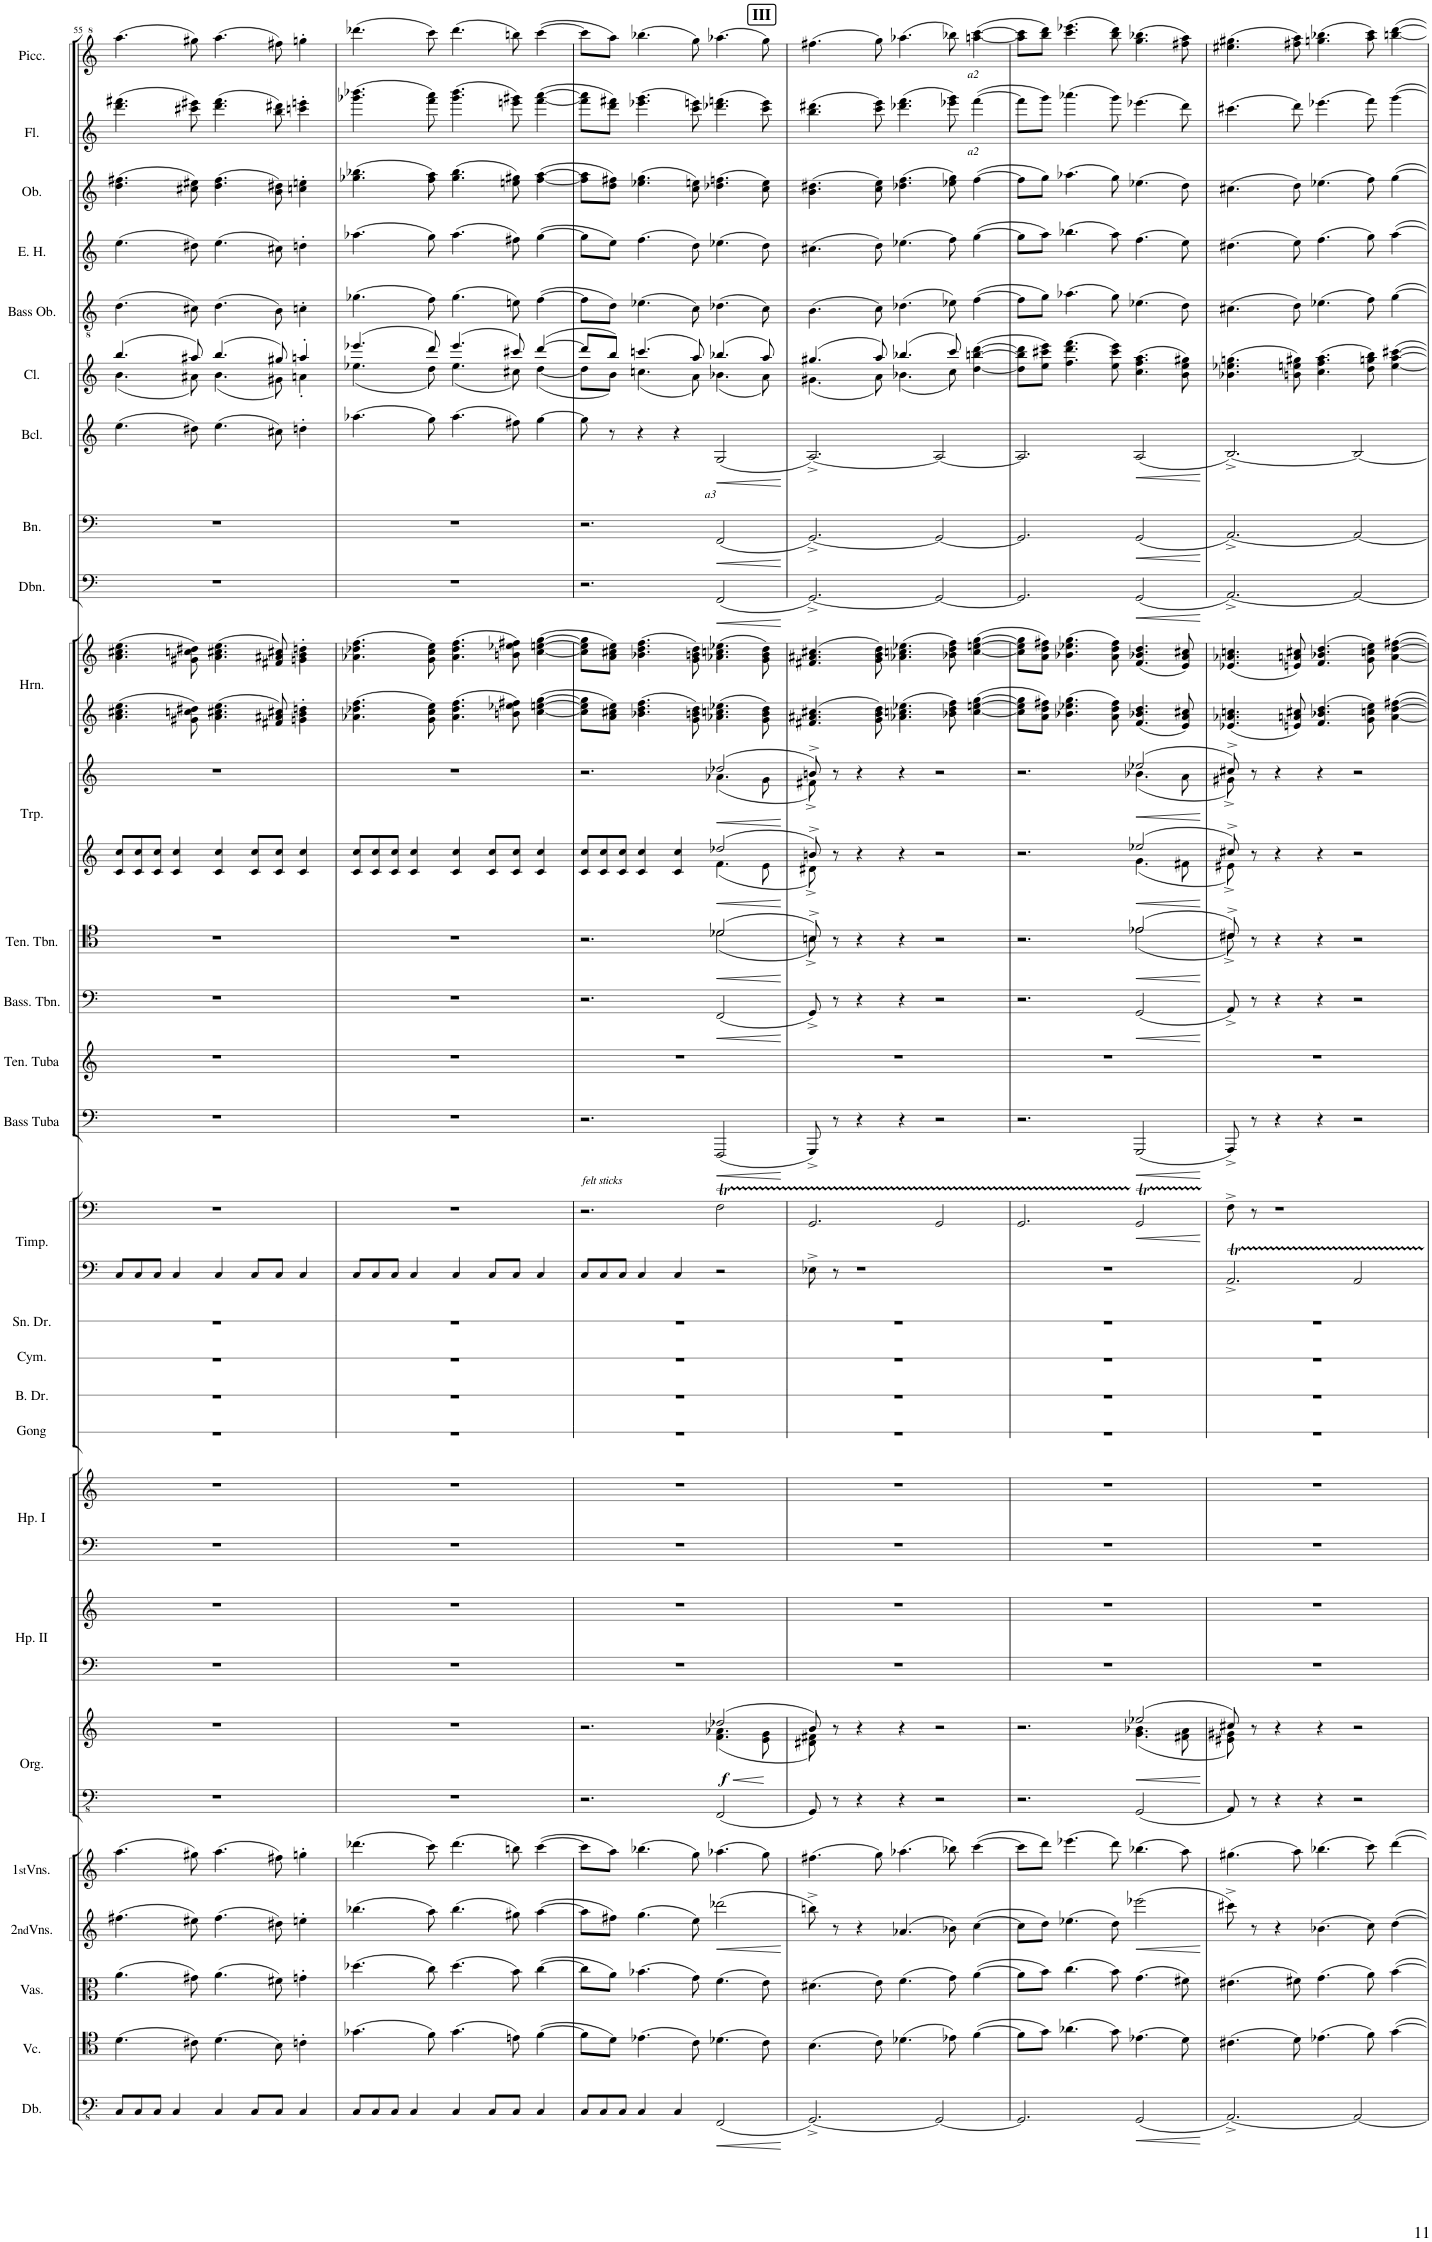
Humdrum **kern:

**kern	**dynam	**kern	**kern	**kern	**dynam	**kern	**kern	**kern	**dynam	**kern	**kern	**kern	**kern	**kern	**kern	**kern	**kern	**kern	**kern	**kern	**dynam	**kern	**kern	**dynam	**kern	**dynam	**kern	**dynam	**kern	**dynam	**kern	**kern	**kern	**dynam	**kern	**dynam	**kern	**dynam	**kern	**kern	**kern	**kern	**kern	**kern
*part34	*part34	*part33	*part32	*part31	*part31	*part30	*part29	*part28	*part28	*part27	*part26	*part25	*part24	*part23	*part22	*part21	*part20	*part19	*part18	*part17	*part17	*part16	*part15	*part15	*part14	*part14	*part13	*part13	*part12	*part12	*part11	*part10	*part9	*part9	*part8	*part8	*part7	*part7	*part6	*part5	*part4	*part3	*part2	*part1
*staff34	*staff34	*staff33	*staff32	*staff31	*staff31	*staff30	*staff29	*staff28	*staff28	*staff27	*staff26	*staff25	*staff24	*staff23	*staff22	*staff21	*staff20	*staff19	*staff18	*staff17	*staff17	*staff16	*staff15	*staff15	*staff14	*staff14	*staff13	*staff13	*staff12	*staff12	*staff11	*staff10	*staff9	*staff9	*staff8	*staff8	*staff7	*staff7	*staff6	*staff5	*staff4	*staff3	*staff2	*staff1
*I"Doublebasses	*	*I"Violoncellos	*I"Violas	*I"2ndViolins	*	*I"1stViolins	*I"Organ	*I"Organ	*	*I"Harp II	*I"Harp II	*I"Harp I	*I"Harp I	*I"Gong	*I"Bass Drum	*I"Cymbal	*I"Side Drum	*I"6 Timpani (two players)	*I"6 Timpani (two players)	*I"Bass Tuba	*	*I"Tenor Tuba in Bb	*I"Bass Trombone	*	*I"2 Tenor Trombones	*	*I"4 Trumpets in C	*	*I"4 Trumpets in C	*	*I"6 Horns in F	*I"6 Horns in F	*I"Double Bassoon	*	*I"3 Bassoons	*	*I"Bass Clarinet in Bb	*	*I"3 Clarinets in Bb	*I"Bass Oboe	*I"English Horn	*I"2 Oboes	*I"2 Flutes	*I"2 Piccolos
*I'Db.	*	*I'Vc.	*I'Vas.	*I'2ndVns.	*	*I'1stVns.	*I'Org.	*I'Org.	*	*I'Hp. II	*I'Hp. II	*I'Hp. I	*I'Hp. I	*I'Gong	*I'B. Dr.	*I'Cym.	*	*I'Timp.	*I'Timp.	*I'Bass Tuba	*	*I'Ten. Tuba	*I'Bass. Tbn.	*	*I'Ten. Tbn.	*	*I'Trp.	*	*I'Trp.	*	*I'Hrn.	*I'Hrn.	*I'Dbn.	*	*I'Bn.	*	*I'Bcl.	*	*I'Cl.	*I'Bass Ob.	*I'E. H.	*I'Ob.	*I'Fl.	*I'Picc.
!!LO:PB:g=z
*clefFv4	*	*clefC4	*clefC3	*clefG2	*	*clefG2	*clefFv4	*clefG2	*	*clefF4	*clefG2	*clefF4	*clefG2	*clefX	*clefX	*clefX	*clefX	*clefF4	*clefF4	*clefF4	*	*clefG2	*clefF4	*	*clefC4	*	*clefG2	*	*clefG2	*	*clefG2	*clefG2	*clefF4	*	*clefF4	*	*clefG2	*	*clefG2	*clefGv2	*clefG2	*clefG2	*clefG2	*clefG^2
*Trd7c12	*	*	*	*	*	*	*	*	*	*	*	*	*	*	*	*	*	*	*	*	*	*Trd8c14	*	*	*	*	*	*	*	*	*Trd4c7	*Trd4c7	*Trd7c12	*	*	*	*Trd8c14	*	*Trd1c2	*	*Trd4c7	*	*	*Trd-7c-12
*k[]	*	*k[]	*k[]	*k[]	*	*k[]	*k[]	*k[]	*	*k[]	*k[]	*k[]	*k[]	*k[]	*k[]	*k[]	*k[]	*k[]	*k[]	*k[]	*	*k[]	*k[]	*	*k[]	*	*k[]	*	*k[]	*	*k[]	*k[]	*k[]	*	*k[]	*	*k[]	*	*k[]	*k[]	*k[]	*k[]	*k[]	*k[]
*M5/4	*	*M5/4	*M5/4	*M5/4	*	*M5/4	*M5/4	*M5/4	*	*M5/4	*M5/4	*M5/4	*M5/4	*M5/4	*M5/4	*M5/4	*M5/4	*M5/4	*M5/4	*M5/4	*	*M5/4	*M5/4	*	*M5/4	*	*M5/4	*	*M5/4	*	*M5/4	*M5/4	*M5/4	*	*M5/4	*	*M5/4	*	*M5/4	*M5/4	*M5/4	*M5/4	*M5/4	*M5/4
*Xbrackettup	*	*	*	*	*	*	*	*	*	*	*	*	*	*	*	*	*	*Xbrackettup	*	*	*	*	*	*	*	*	*	*	*	*	*	*	*	*	*	*	*	*	*	*	*	*	*	*
=55	=55	=55	=55	=55	=55	=55	=55	=55	=55	=55	=55	=55	=55	=55	=55	=55	=55	=55	=55	=55	=55	=55	=55	=55	=55	=55	=55	=55	=55	=55	=55	=55	=55	=55	=55	=55	=55	=55	=55	=55	=55	=55	=55	=55
*	*	*	*	*	*	*	*	*	*	*	*	*	*	*	*	*	*	*	*	*	*	*	*	*	*	*	*	*	*	*	*	*	*	*	*	*	*	*	*^	*	*	*	*	*
12CC/L	.	(4.d\	(4.a\	(4.ff#X\	.	(4.aa\	4%5r	4%5r	.	4%5r	4%5r	4%5r	4%5r	4%5r	4%5r	4%5r	4%5r	12C/L	4%5r	4%5r	.	4%5r	4%5r	.	4%5r	.	12c/ 12cc/L	.	4%5r	.	4.a\ 4.cc#X\ 4.ee\	(4.a\ 4.cc#X\ 4.ee\	4%5r	.	4%5r	.	(4.ee\	.	(4.bb/	(4.b\	(4.d\	(4.ee\	(4.dd\ 4.ff#X\	(4.ddd\ 4.fff#X\	(4.aaa\
12CC/	.	.	.	.	.	.	.	.	.	.	.	.	.	.	.	.	.	12C/	.	.	.	.	.	.	.	.	12c/ 12cc/	.	.	.	.	.	.	.	.	.	.	.	.	.	.	.	.	.	.
12CC/J	.	.	.	.	.	.	.	.	.	.	.	.	.	.	.	.	.	12C/J	.	.	.	.	.	.	.	.	12c/ 12cc/J	.	.	.	.	.	.	.	.	.	.	.	.	.	.	.	.	.	.
4CC/	.	.	.	.	.	.	.	.	.	.	.	.	.	.	.	.	.	4C/	.	.	.	.	.	.	.	.	4c/ 4cc/	.	.	.	.	.	.	.	.	.	.	.	.	.	.	.	.	.	.
.	.	8c#X\)	8g#X\)	8ee#X\)	.	8gg#X\)	.	.	.	.	.	.	.	.	.	.	.	.	.	.	.	.	.	.	.	.	.	.	.	.	8g#X\ 8ccn\ 8dd#X\	8g#X\ 8ccn\ 8dd#X\)	.	.	.	.	8dd#X\)	.	8aa#X/)	8a#X\)	8c#X\)	8dd#X\)	8cc#X\ 8ee#X\)	8ccc#X\ 8eee#X\)	8ggg#X\)
4CC/	.	(4.d\	(4.a\	(4.ff#\	.	(4.aa\	.	.	.	.	.	.	.	.	.	.	.	4C/	.	.	.	.	.	.	.	.	4c/ 4cc/	.	.	.	4.a\ 4.cc#X\ 4.ee\	(4.a\ 4.cc#X\ 4.ee\	.	.	.	.	(4.ee\	.	(4.bb/	(4.b\	(4.d\	(4.ee\	(4.dd\ 4.ff#\	(4.ddd\ 4.fff#\	(4.aaa\
8CC/L	.	.	.	.	.	.	.	.	.	.	.	.	.	.	.	.	.	8C/L	.	.	.	.	.	.	.	.	8c/ 8cc/L	.	.	.	.	.	.	.	.	.	.	.	.	.	.	.	.	.	.
8CC/J	.	8B\)	8f#X\)	8dd#X\)	.	8ff#X\)	.	.	.	.	.	.	.	.	.	.	.	8C/J	.	.	.	.	.	.	.	.	8c/ 8cc/J	.	.	.	8f#X/ 8a#X/ 8cc#X/	8f#X/ 8a#X/ 8cc#X/)	.	.	.	.	8cc#X\)	.	8gg#X/)	8g#X\)	8B\)	8cc#X\)	8b\ 8dd#X\)	8bb\ 8ddd#X\)	8fff#X\)
4CC/	.	4cn'\	4gn'\	4een'\	.	4ggn'\	.	.	.	.	.	.	.	.	.	.	.	4C/	.	.	.	.	.	.	.	.	4c/ 4cc/	.	.	.	4gn\' 4b\' 4ddn\'	4gn\' 4b\' 4ddn\'	.	.	.	.	4ddn'\	.	4aan'/	4an'\	4cn'\	4ddn'\	4ccn\' 4een\'	4cccn\' 4eeen\'	4gggn'\
=56	=56	=56	=56	=56	=56	=56	=56	=56	=56	=56	=56	=56	=56	=56	=56	=56	=56	=56	=56	=56	=56	=56	=56	=56	=56	=56	=56	=56	=56	=56	=56	=56	=56	=56	=56	=56	=56	=56	=56	=56	=56	=56	=56	=56	=56
12CC/L	.	(4.g-X\	(4.dd-X\	(4.bb-X\	.	(4.ddd-X\	4%5r	4%5r	.	4%5r	4%5r	4%5r	4%5r	4%5r	4%5r	4%5r	4%5r	12C/L	4%5r	4%5r	.	4%5r	4%5r	.	4%5r	.	12c/ 12cc/L	.	4%5r	.	4.a-X\ 4.dd-X\ 4.ff\	(4.a-X\ 4.dd-X\ 4.ff\	4%5r	.	4%5r	.	(4.aa-X\	.	(4.eee-X/	(4.ee-X\	(4.g-X\	(4.aa-X\	(4.gg-X\ 4.bb-X\	(4.ggg-X\ 4.bbb-X\	(4.dddd-X\
12CC/	.	.	.	.	.	.	.	.	.	.	.	.	.	.	.	.	.	12C/	.	.	.	.	.	.	.	.	12c/ 12cc/	.	.	.	.	.	.	.	.	.	.	.	.	.	.	.	.	.	.
12CC/J	.	.	.	.	.	.	.	.	.	.	.	.	.	.	.	.	.	12C/J	.	.	.	.	.	.	.	.	12c/ 12cc/J	.	.	.	.	.	.	.	.	.	.	.	.	.	.	.	.	.	.
4CC/	.	.	.	.	.	.	.	.	.	.	.	.	.	.	.	.	.	4C/	.	.	.	.	.	.	.	.	4c/ 4cc/	.	.	.	.	.	.	.	.	.	.	.	.	.	.	.	.	.	.
.	.	8f\)	8cc\)	8aa\)	.	8ccc\)	.	.	.	.	.	.	.	.	.	.	.	.	.	.	.	.	.	.	.	.	.	.	.	.	8g\ 8cc\ 8ee\	8g\ 8cc\ 8ee\)	.	.	.	.	8gg\)	.	8ddd/)	8dd\)	8f\)	8gg\)	8ff\ 8aa\)	8fff\ 8aaa\)	8cccc\)
4CC/	.	(4.g-\	(4.dd-\	(4.bb-\	.	(4.ddd-\	.	.	.	.	.	.	.	.	.	.	.	4C/	.	.	.	.	.	.	.	.	4c/ 4cc/	.	.	.	4.a-\ 4.dd-\ 4.ff\	(4.a-\ 4.dd-\ 4.ff\	.	.	.	.	(4.aa-\	.	(4.eee-/	(4.ee-\	(4.g-\	(4.aa-\	(4.gg-\ 4.bb-\	(4.ggg-\ 4.bbb-\	(4.dddd-\
8CC/L	.	.	.	.	.	.	.	.	.	.	.	.	.	.	.	.	.	8C/L	.	.	.	.	.	.	.	.	8c/ 8cc/L	.	.	.	.	.	.	.	.	.	.	.	.	.	.	.	.	.	.
8CC/J	.	8en\)	8b\)	8gg#X\)	.	8bbn\)	.	.	.	.	.	.	.	.	.	.	.	8C/J	.	.	.	.	.	.	.	.	8c/ 8cc/J	.	.	.	8bn\ 8ee-X\ 8ff#X\	8bn\ 8ee-X\ 8ff#X\)	.	.	.	.	8ff#X\)	.	8ccc#X/)	8cc#X\)	8en\)	8ff#X\)	8een\ 8gg#X\)	8eeen\ 8ggg#X\)	8bbbn\)
4CC/	.	([4f\	([4cc\	([4aa\	.	([4ccc\	.	.	.	.	.	.	.	.	.	.	.	4C/	.	.	.	.	.	.	.	.	4c/ 4cc/	.	.	.	[4cc\ [4een\ [4gg\	([4cc\ [4een\ [4gg\	.	.	.	.	[4gg\	.	([4ddd/	([4dd\	([4f\	([4gg\	([4ff\ [4aa\	([4fff\ [4aaa\	([4cccc\
=57	=57	=57	=57	=57	=57	=57	=57	=57	=57	=57	=57	=57	=57	=57	=57	=57	=57	=57	=57	=57	=57	=57	=57	=57	=57	=57	=57	=57	=57	=57	=57	=57	=57	=57	=57	=57	=57	=57	=57	=57	=57	=57	=57	=57	=57
*	*	*	*	*	*	*	*	*^	*	*	*	*	*	*	*	*	*	*	*	*	*	*	*	*	*^	*	*^	*	*^	*	*	*	*	*	*	*	*	*	*	*	*	*	*	*	*
!	!	!	!	!	!	!	!	!	!	!	!	!	!	!	!	!	!	!	!	!LO:TX:a:i:t=felt sticks	!	!	!	!	!	!	!	!	!	!	!	!	!	!	!	!	!	!	!	!	!	!	!	!	!	!	!	!	!
12CC/L	.	8f\L]	8cc\L]	8aa\L]	.	8ccc\L]	2.r	2.r	2.ryy	.	4%5r	4%5r	4%5r	4%5r	4%5r	4%5r	4%5r	4%5r	12C/L	2.r	2.r	.	4%5r	2.r	.	2.r	2.ryy	.	12c/ 12cc/L	2.ryy	.	2.r	2.ryy	.	8cc\] 8ee\] 8gg\]L	8cc\] 8ee\] 8gg\]L	2.r	.	2.r	.	8gg\]	.	8ddd/L]	8dd\L]	8f\L]	8gg\L]	8ff\] 8aa\]L	8fff\] 8aaa\]L	8cccc\L]
12CC/	.	.	.	.	.	.	.	.	.	.	.	.	.	.	.	.	.	.	12C/	.	.	.	.	.	.	.	.	.	12c/ 12cc/	.	.	.	.	.	.	.	.	.	.	.	.	.	.	.	.	.	.	.	.
.	.	8d\J)	8a\J)	8ff#X\J)	.	8aa\J)	.	.	.	.	.	.	.	.	.	.	.	.	.	.	.	.	.	.	.	.	.	.	.	.	.	.	.	.	8a\ 8cc#X\ 8ee\J	8a\ 8cc#X\ 8ee\J)	.	.	.	.	8r	.	8bb/J)	8b\J)	8d\J)	8ee\J)	8dd\ 8ff#X\J)	8ddd\ 8fff#X\J)	8aaa\J)
12CC/J	.	.	.	.	.	.	.	.	.	.	.	.	.	.	.	.	.	.	12C/J	.	.	.	.	.	.	.	.	.	12c/ 12cc/J	.	.	.	.	.	.	.	.	.	.	.	.	.	.	.	.	.	.	.	.
4CC/	.	(4.e-X\	(4.b-X\	(4.gg\	.	(4.bb-X\	.	.	.	.	.	.	.	.	.	.	.	.	4C/	.	.	.	.	.	.	.	.	.	4c/ 4cc/	.	.	.	.	.	4.b-X\ 4.dd\ 4.ff\	(4.b-X\ 4.dd\ 4.ff\	.	.	.	.	4r	.	(4.cccn/	(4.ccn\	(4.e-X\	(4.ff\	(4.ee-X\ 4.gg\	(4.eee-X\ 4.ggg\	(4.bbb-X\
4CC/	.	.	.	.	.	.	.	.	.	.	.	.	.	.	.	.	.	.	4C/	.	.	.	.	.	.	.	.	.	4c/ 4cc/	.	.	.	.	.	.	.	.	.	.	.	4r	.	.	.	.	.	.	.	.
.	.	8c\)	8g\)	8ee\)	.	8gg\)	.	.	.	.	.	.	.	.	.	.	.	.	.	.	.	.	.	.	.	.	.	.	.	.	.	.	.	.	8g\ 8bn\ 8dd\	8g\ 8bn\ 8dd\)	.	.	.	.	.	.	8aa/)	8a\)	8c\)	8dd\)	8cc\ 8een\)	8ccc\ 8eeen\)	8ggg\)
!	!	!	!	!	!	!	!	!	!	!	!	!	!	!	!	!	!	!	!	!	!	!	!	!	!	!	!	!	!	!	!	!	!	!	!	!	!	!	!LO:TX:a:i:t=a3	!	!	!	!	!	!	!	!	!	!
!	!LO:HP:b	!	!	!	!LO:HP:b	!	!	!	!	!LO:HP:b	!	!	!	!	!	!	!	!	!	!	!	!LO:HP:b	!	!	!LO:HP:b	!	!	!LO:HP:b	!	!	!LO:HP:b	!	!	!LO:HP:b	!	!	!	!LO:HP:b	!	!LO:HP:b	!	!LO:HP:b	!	!	!	!	!	!	!
!	!	!	!	!	!	!	!	!	!	!LO:DY:n=1:b	!	!	!	!	!	!	!	!	!	!	!	!	!	!	!	!	!	!	!	!	!	!	!	!	!	!	!	!	!	!	!	!	!	!	!	!	!	!	!
(2FFF/	<	(4.d-X\	(4.f\	(2ddd-X\	<	(4.aa-X\	2FFF/	(2dd-X/	(4.f\ 4.a-X\	< f	.	.	.	.	.	.	.	.	2r	2FT\	(2FFF/	<	.	(2FF/	<	(2d-X/	(2d-\	<	2dd-X/	4.f\	<	(2dd-X/	(4.a-X\	<	4.a-X\ 4.ccn\ 4.ee-X\	(4.a-X\ 4.ccn\ 4.ee-X\	(2FF/	<	(2FF/	<	(2G/	<	(4.bb-X/	(4.b-X\	(4.d-X\	(4.ee-X\	(4.dd-X\ 4.ffn\	(4.ddd-X\ 4.fffn\	(4.aaa-X\
.	.	8c\)	8e\)	.	.	8gg\)	.	.	8e\ 8g\	.	.	.	.	.	.	.	.	.	.	.	.	.	.	.	.	.	.	.	.	8e\	.	.	8g\	.	8g\ 8b\ 8dd\	8g\ 8b\ 8dd\)	.	.	.	.	.	.	8aa/)	8a\)	8c\)	8dd\)	8cc\ 8ee\)	8ccc\ 8eee\)	8ggg\)
*	*	*	*	*	*	*	*	*	*	*	*	*	*	*	*	*	*	*	*	*	*	*	*	*	*	*v	*v	*	*	*	*	*v	*v	*	*	*	*	*	*	*	*	*	*v	*v	*	*	*	*	*
*	*	*	*	*	*	*	*	*v	*v	*	*	*	*	*	*	*	*	*	*	*	*	*	*	*	*	*	*	*v	*v	*	*	*	*	*	*	*	*	*	*	*	*	*	*	*	*	*
.	.	.	.	.	.	.	.	.	.	.	.	.	.	.	.	.	.	.	.	.	.	.	.	.	.	.	.	.	.	[	.	.	.	[	.	[	.	[	.	.	.	.	.	.
!!LO:REH:place=s1:a:B:cj:fs=14:t=III
=58	=58	=58	=58	=58	=58	=58	=58	=58	=58	=58	=58	=58	=58	=58	=58	=58	=58	=58	=58	=58	=58	=58	=58	=58	=58	=58	=58	=58	=58	=58	=58	=58	=58	=58	=58	=58	=58	=58	=58	=58	=58	=58	=58	=58
*	*	*	*	*	*	*	*	*^	*	*	*	*	*	*	*	*	*	*	*	*	*	*	*	*	*^	*	*^	*	*^	*	*	*	*	*	*	*	*	*	*^	*	*	*	*	*
[2.GGG^/)	.	(4.B\	(4.d#X\	8bbn^\)	.	(4.ff#X\	8GGG/	8b/)	8d#X\ 8f#X\)	.	4%5r	4%5r	4%5r	4%5r	4%5r	4%5r	4%5r	4%5r	8E-X^\	2.GG/	8GGG^/)	.	4%5r	8GG^/)	.	8Bn^/)	8B^\)	.	8bn^/	8d#X^\	.	8bn^/)	8f#X^\)	.	4.f#X/ 4.a#X/ 4.cc#X/	(4.f#X/ 4.a#X/ 4.cc#X/	[2.GG^/)	.	[2.GG^/)	.	[2.A^/)	.	(4.gg#X/	(4.g#X\	(4.B\	(4.cc#X\	(4.b\ 4.dd#X\	(4.bb\ 4.ddd#X\	(4.fff#X\
.	.	.	.	8r	.	.	8r	8r	1ryy	.	.	.	.	.	.	.	.	.	8r	.	8r	.	.	8r	.	8r	1ryy	.	8r	1ryy	.	8r	1ryy	.	.	.	.	.	.	.	.	.	.	.	.	.	.	.	.
.	.	.	.	4r	.	.	4r	4r	.	.	.	.	.	.	.	.	.	.	1r	.	4r	.	.	4r	.	4r	.	.	4r	.	.	4r	.	.	.	.	.	.	.	.	.	.	.	.	.	.	.	.	.
.	.	8c\)	8e\)	.	.	8gg\)	.	.	.	.	.	.	.	.	.	.	.	.	.	.	.	.	.	.	.	.	.	.	.	.	.	.	.	.	8g\ 8b\ 8dd\	8g\ 8b\ 8dd\)	.	.	.	.	.	.	8aa/)	8a\)	8c\)	8dd\)	8cc\ 8ee\)	8ccc\ 8eee\)	8ggg\)
.	.	(4.d-X\	(4.f\	(4.a-X/	.	(4.aa-X\	4r	4r	.	.	.	.	.	.	.	.	.	.	.	.	4r	.	.	4r	.	4r	.	.	4r	.	.	4r	.	.	4.a-X\ 4.ccn\ 4.ee-X\	(4.a-X\ 4.ccn\ 4.ee-X\	.	.	.	.	.	.	(4.bb-X/	(4.b-X\	(4.d-X\	(4.ee-X\	(4.dd-X\ 4.ff\	(4.ddd-X\ 4.fff\	(4.aaa-X\
2GGG/_	.	.	.	.	.	.	2r	2r	.	.	.	.	.	.	.	.	.	.	.	2GG/	2r	.	.	2r	.	2r	.	.	2r	.	.	2r	.	.	.	.	2GG/_	.	2GG/_	.	2A/_	.	.	.	.	.	.	.	.
.	.	8e-X\)	8g\)	8b-X\)	.	8bb-X\)	.	.	.	.	.	.	.	.	.	.	.	.	.	.	.	.	.	.	.	.	.	.	.	.	.	.	.	.	8b-X\ 8dd\ 8ff\	8b-X\ 8dd\ 8ff\)	.	.	.	.	.	.	8ccc/)	8cc\)	8e-X\)	8ff\)	8ee-X\ 8gg\)	8eee-X\ 8ggg\)	8bbb-X\)
!	!	!	!	!	!	!	!	!	!	!	!	!	!	!	!	!	!	!	!	!	!	!	!	!	!	!	!	!	!	!	!	!	!	!	!	!	!	!	!	!	!	!	!	!	!	!	!	!LO:TX:a:i:t=a2	!
!	!	!	!	!	!	!	!	!	!	!	!	!	!	!	!	!	!	!	!	!	!	!	!	!	!	!	!	!	!	!	!	!	!	!	!	!	!	!	!	!	!	!	!	!	!	!	!LO:TX:a:i:t=a2	!	!
.	.	([4f\	([4a\	([4cc\	.	([4ccc\	.	.	.	.	.	.	.	.	.	.	.	.	.	.	.	.	.	.	.	.	.	.	.	.	.	.	.	.	[4cc\ [4een\ [4gg\	([4cc\ [4een\ [4gg\	.	.	.	.	.	.	([4dd\ [4bbn\ [4ddd\	4ryy	([4f\	([4gg\	([4ff\	([4fff\	([4aaan\ [4cccc\
.	.	.	.	.	.	.	.	.	8ryy	.	.	.	.	.	.	.	.	.	.	.	.	.	.	.	.	.	8ryy	.	.	8ryy	.	.	8ryy	.	.	.	.	.	.	.	.	.	.	.	.	.	.	.	.
*	*	*	*	*	*	*	*	*	*	*	*	*	*	*	*	*	*	*	*	*	*	*	*	*	*	*	*	*	*	*	*	*	*	*	*	*	*	*	*	*	*	*	*v	*v	*	*	*	*	*
=59	=59	=59	=59	=59	=59	=59	=59	=59	=59	=59	=59	=59	=59	=59	=59	=59	=59	=59	=59	=59	=59	=59	=59	=59	=59	=59	=59	=59	=59	=59	=59	=59	=59	=59	=59	=59	=59	=59	=59	=59	=59	=59	=59	=59	=59	=59	=59	=59
2.GGG/]	.	8f\L]	8a\L]	8cc\L]	.	8ccc\L]	2.r	2.r	2.ryy	.	4%5r	4%5r	4%5r	4%5r	4%5r	4%5r	4%5r	4%5r	4%5r	2.GGTTT/	2.r	.	4%5r	2.r	.	2.r	2.ryy	.	2.r	2.ryy	.	2.r	2.ryy	.	8cc\] 8ee\] 8gg\]L	8cc\] 8ee\] 8gg\]L	2.GG/]	.	2.GG/]	.	2.A/]	.	8dd\] 8bb\] 8ddd\]L	8f\L]	8gg\L]	8ff\L]	8fff\L]	8aaa\] 8cccc\]L
.	.	8g\J)	8b\J)	8dd\J)	.	8ddd\J)	.	.	.	.	.	.	.	.	.	.	.	.	.	.	.	.	.	.	.	.	.	.	.	.	.	.	.	.	8a\ 8dd\ 8ff#X\J	8a\ 8dd\ 8ff#X\J)	.	.	.	.	.	.	8ee\ 8ccc#X\ 8eee\J)	8g\J)	8aa\J)	8gg\J)	8ggg\J)	8bbb\ 8dddd\J)
.	.	(4.a-X\	(4.cc\	(4.ee-X\	.	(4.eee-X\	.	.	.	.	.	.	.	.	.	.	.	.	.	.	.	.	.	.	.	.	.	.	.	.	.	.	.	.	4.b-X\ 4.ee-X\ 4.gg\	(4.b-X\ 4.ee-X\ 4.gg\	.	.	.	.	.	.	(4.ff\ 4.ddd\ 4.fff\	(4.a-X\	(4.bb-X\	(4.aa-X\	(4.aaa-X\	(4.cccc\ 4.eeee-X\
.	.	8g\)	8b\)	8dd\)	.	8ddd\)	.	.	.	.	.	.	.	.	.	.	.	.	.	.	.	.	.	.	.	.	.	.	.	.	.	.	.	.	8a\ 8dd\ 8ff#\	8a\ 8dd\ 8ff#\)	.	.	.	.	.	.	8ee\ 8ccc#\ 8eee\)	8g\)	8aa\)	8gg\)	8ggg\)	8bbb\ 8dddd\)
!	!	!	!	!	!	!	!	!	!	!	!	!	!	!	!	!	!	!	!	!	!	!	!	!	!	!	!	!	!	!	!	!	!	!LO:HP:b	!	!	!	!LO:HP:b	!	!LO:HP:b	!	!LO:HP:b	!	!	!	!	!	!
(2GGG/	.	(4.e-X\	(4.g\	(2eee-X\	.	(4.bb-X\	2GGG/	(2ee-X/	(4.g\ 4.b-X\	.	.	.	.	.	.	.	.	.	.	2GGT/	(2GGG/	.	.	(2GG/	.	(2e-X/	(2e-\	.	2ee-X/	4.g\	.	(2ee-X/	(4.b-X\	<	4.f/ 4.b-X/ 4.dd/	(4.f/ 4.b-X/ 4.dd/	(2GG/	<	(2GG/	<	(2A/	<	(4.cc\ 4.ff\ 4.aa\	(4.e-X\	(4.ff\	(4.ee-X\	(4.eee-X\	(4.ggg\ 4.bbb-X\
.	.	8d\)	8f#X\)	.	.	8aa\)	.	.	8f#X\ 8a\	.	.	.	.	.	.	.	.	.	.	.	.	.	.	.	.	.	.	.	.	8f#X\	.	.	8a\	.	8e/ 8a/ 8cc#X/	8e/ 8a/ 8cc#X/)	.	.	.	.	.	.	8b\ 8ee\ 8gg#X\)	8d\)	8ee\)	8dd\)	8ddd\)	8fff#X\ 8aaa\)
*	*	*	*	*	*	*	*	*	*	*	*	*	*	*	*	*	*	*	*	*	*	*	*	*	*	*v	*v	*	*	*	*	*v	*v	*	*	*	*	*	*	*	*	*	*	*	*	*	*	*
*	*	*	*	*	*	*	*	*v	*v	*	*	*	*	*	*	*	*	*	*	*	*	*	*	*	*	*	*	*v	*v	*	*	*	*	*	*	*	*	*	*	*	*	*	*	*	*	*
.	[	.	.	.	[	.	.	.	[	.	.	.	.	.	.	.	.	.	.	.	[	.	.	[	.	[	.	.	.	[ [	.	.	.	[	.	[	.	[	.	.	.	.	.	.
=60	=60	=60	=60	=60	=60	=60	=60	=60	=60	=60	=60	=60	=60	=60	=60	=60	=60	=60	=60	=60	=60	=60	=60	=60	=60	=60	=60	=60	=60	=60	=60	=60	=60	=60	=60	=60	=60	=60	=60	=60	=60	=60	=60	=60
*	*	*	*	*	*	*	*	*^	*	*	*	*	*	*	*	*	*	*	*	*	*	*	*	*	*^	*	*^	*	*^	*	*	*	*	*	*	*	*	*	*	*	*	*	*	*
[2.AAA^/)	.	(4.c#X\	(4.e#X\	8ccc#X^\)	.	(4.gg#X\	8AAA/	8cc#X/)	8e#X\ 8g#X\)	.	4%5r	4%5r	4%5r	4%5r	4%5r	4%5r	4%5r	4%5r	2.AAT^/	8F^\	8AAA^/)	.	4%5r	8AA^/)	.	8c#X^/)	8c#^\)	.	8cc#X^/	8e#X^\	.	8cc#X^/)	8g#X^\)	.	4.e-X/ 4.a-X/ 4.ccn/	(4.e-X/ 4.a-X/ 4.ccn/	[2.AA^/)	.	[2.AA^/)	.	[2.B^/)	.	(4.b-X\ 4.ee-X\ 4.ggn\	(4.c#X\	(4.dd#X\	(4.cc#X\	(4.ccc#X\	(4.eee#X\ 4.ggg#X\
.	.	.	.	8r	.	.	8r	8r	1ryy	.	.	.	.	.	.	.	.	.	.	8r	8r	.	.	8r	.	8r	1ryy	.	8r	1ryy	.	8r	1ryy	.	.	.	.	.	.	.	.	.	.	.	.	.	.	.
.	.	.	.	4r	.	.	4r	4r	.	.	.	.	.	.	.	.	.	.	.	1r	4r	.	.	4r	.	4r	.	.	4r	.	.	4r	.	.	.	.	.	.	.	.	.	.	.	.	.	.	.	.
.	.	8d\)	8f#X\)	.	.	8aa\)	.	.	.	.	.	.	.	.	.	.	.	.	.	.	.	.	.	.	.	.	.	.	.	.	.	.	.	.	8en/ 8an/ 8cc#X/	8en/ 8an/ 8cc#X/)	.	.	.	.	.	.	8bn\ 8een\ 8gg#X\)	8d\)	8ee\)	8dd\)	8ddd\)	8fff#X\ 8aaa\)
.	.	(4.e-X\	(4.g\	(4.b-X\	.	(4.bb-X\	4r	4r	.	.	.	.	.	.	.	.	.	.	.	.	4r	.	.	4r	.	4r	.	.	4r	.	.	4r	.	.	4.f/ 4.b-X/ 4.dd/	(4.f/ 4.b-X/ 4.dd/	.	.	.	.	.	.	(4.cc\ 4.ff\ 4.aa\	(4.e-X\	(4.ff\	(4.ee-X\	(4.eee-X\	(4.gggn\ 4.bbb-X\
2AAA/_	.	.	.	.	.	.	2r	2r	.	.	.	.	.	.	.	.	.	.	2AA/	.	2r	.	.	2r	.	2r	.	.	2r	.	.	2r	.	.	.	.	2AA/_	.	2AA/_	.	2B/_	.	.	.	.	.	.	.
.	.	8f\)	8a\)	8cc\)	.	8ccc\)	.	.	.	.	.	.	.	.	.	.	.	.	.	.	.	.	.	.	.	.	.	.	.	.	.	.	.	.	8g\ 8ccn\ 8ee\	8g\ 8ccn\ 8ee\)	.	.	.	.	.	.	8dd\ 8ggn\ 8bb\)	8f\)	8gg\)	8ff\)	8fff\)	8aaa\ 8cccc\)
.	.	[4g\	[4b\	[4dd\	.	[4ddd\	.	.	.	.	.	.	.	.	.	.	.	.	.	.	.	.	.	.	.	.	.	.	.	.	.	.	.	.	[4a\ [4dd\ [4ff#X\	[4a\ [4dd\ [4ff#X\	.	.	.	.	.	.	[4ee\ [4aa\ [4ccc#X\	[4g\	[4aa\	[4gg\	[4ggg\	[4bbbn\ [4dddd\
.	.	.	.	.	.	.	.	.	8ryy	.	.	.	.	.	.	.	.	.	.	.	.	.	.	.	.	.	8ryy	.	.	8ryy	.	.	8ryy	.	.	.	.	.	.	.	.	.	.	.	.	.	.	.
*	*	*	*	*	*	*	*	*	*	*	*	*	*	*	*	*	*	*	*	*	*	*	*	*	*	*v	*v	*	*	*	*	*v	*v	*	*	*	*	*	*	*	*	*	*	*	*	*	*	*
*	*	*	*	*	*	*	*	*v	*v	*	*	*	*	*	*	*	*	*	*	*	*	*	*	*	*	*	*	*v	*v	*	*	*	*	*	*	*	*	*	*	*	*	*	*	*	*	*
=	=	=	=	=	=	=	=	=	=	=	=	=	=	=	=	=	=	=	=	=	=	=	=	=	=	=	=	=	=	=	=	=	=	=	=	=	=	=	=	=	=	=	=	=
*-	*-	*-	*-	*-	*-	*-	*-	*-	*-	*-	*-	*-	*-	*-	*-	*-	*-	*-	*-	*-	*-	*-	*-	*-	*-	*-	*-	*-	*-	*-	*-	*-	*-	*-	*-	*-	*-	*-	*-	*-	*-	*-	*-	*-
